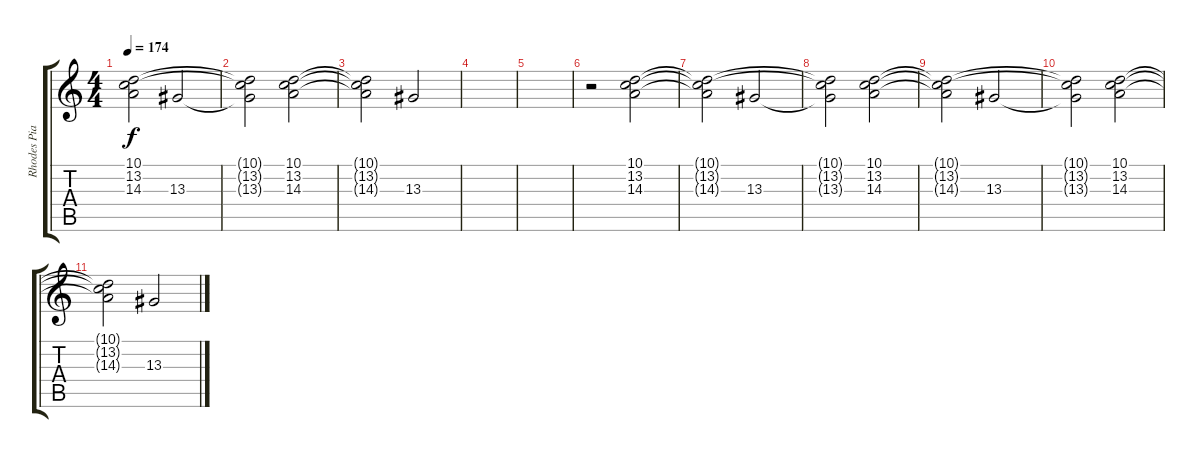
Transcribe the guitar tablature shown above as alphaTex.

\track ("Rhodes Piano?" "Rhodes Pia") {instrument acousticgrandpiano}
\staff {score tabs}
\tuning (E4 B3 G3 D3 A2 E2) {hide}
\ts (4 4)
\tempo 174
\clef g2
\ks c
(10.1{t} 13.2{t} 14.3{t}).2{dy f} 13.3.2 |
(10.1{t} 13.2{t} 13.3{t}).2 (10.1 13.2 14.3).2 |
(10.1{t} 13.2{t} 14.3{t}).2 13.3.2 |
|
|
r.2 (10.1 13.2 14.3).2 |
(10.1{t} 13.2{t} 14.3{t}).2 13.3.2 |
(10.1{t} 13.2{t} 13.3{t}).2 (10.1 13.2 14.3).2 |
(10.1{t} 13.2{t} 14.3{t}).2 13.3.2 |
(10.1{t} 13.2{t} 13.3{t}).2 (10.1 13.2 14.3).2 |
(10.1{t} 13.2{t} 14.3{t}).2 13.3.2
